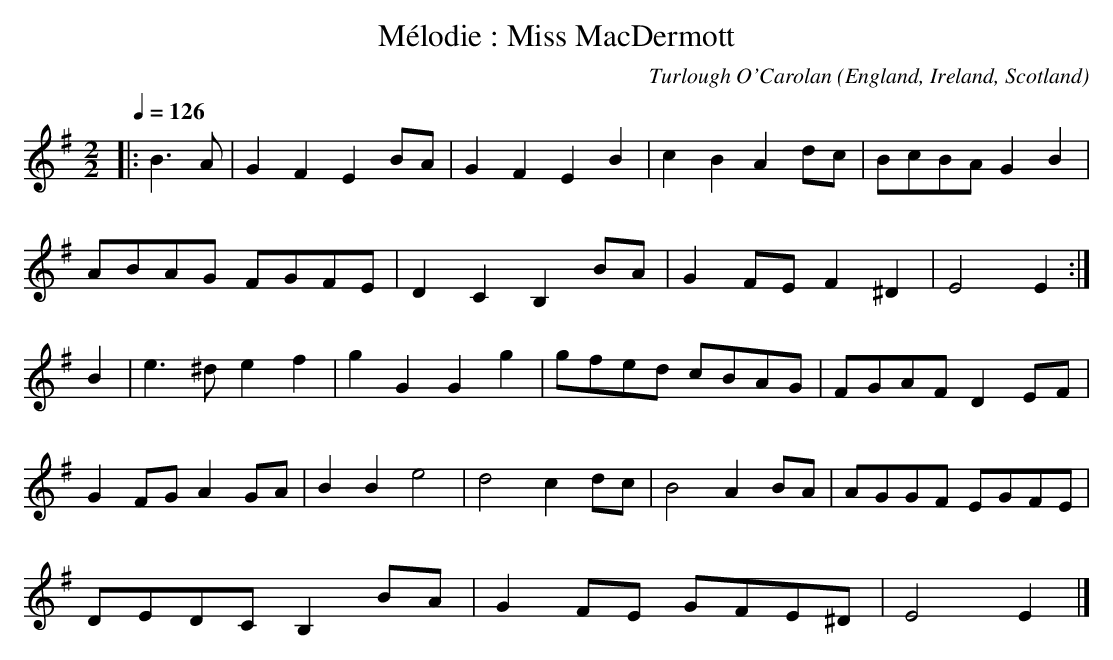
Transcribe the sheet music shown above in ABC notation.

X:1
T:Mélodie : Miss MacDermott
C:Turlough O'Carolan
O:England, Ireland, Scotland
M:2/2
L:1/4
Q:1/4=126
K:G
|: B>A | G F E B/A/ | GF EB | cB Ad/c/ | B/c/B/A/ GB |
A/B/A/G/ F/G/F/E/ | DC B,B/A/ | GF/E/ F^D | E2E :|
B | e>^d ef | gG Gg | g/f/e/d/ c/B/A/G/ | F/G/A/F/ DE/F/ |
GF/G/ AG/A/ | BB e2 | d2 cd/c/ | B2 AB/A/ | A/G/G/F/ E/G/F/E/ |
D/E/D/C/ B,B/A/ | GF/E/ G/F/E/^D/ | E2 E |]
